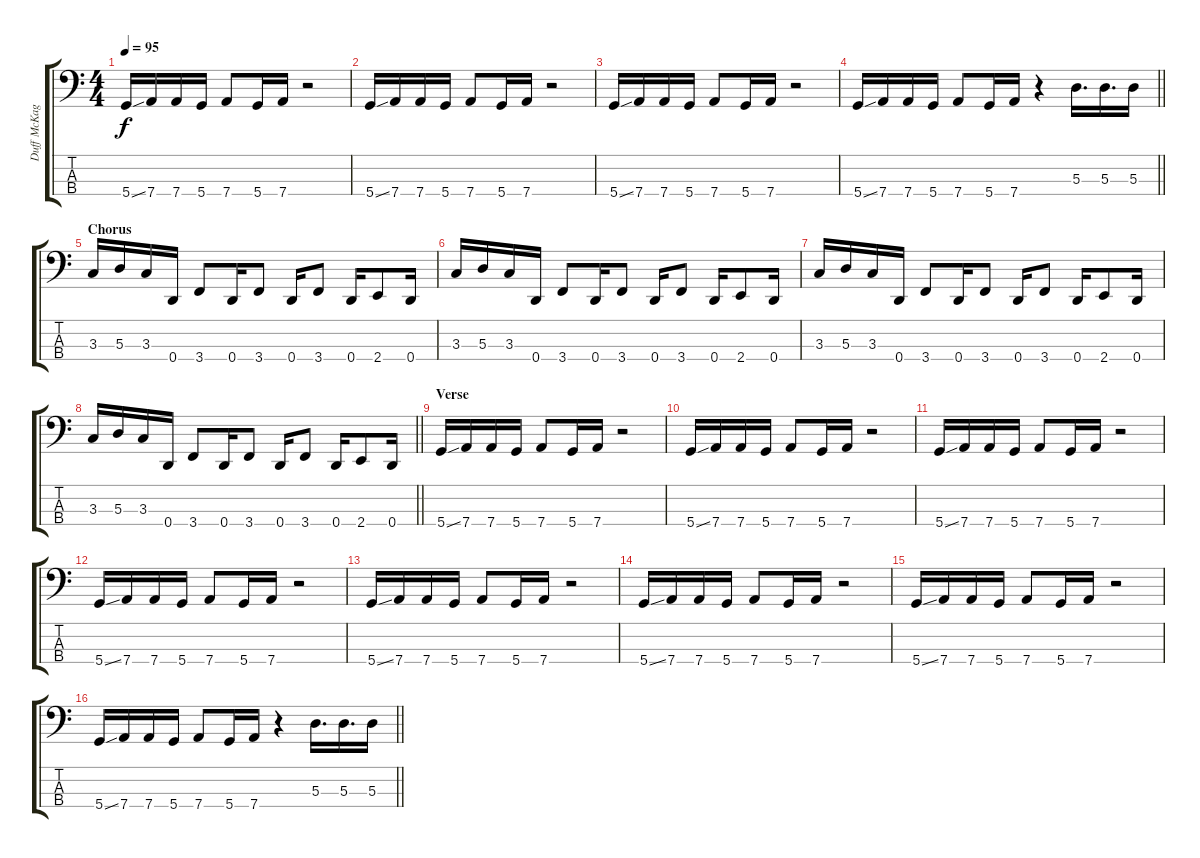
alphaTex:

\track ("Duff McKagan" "Duff McKag") {instrument electricbassfinger}
\staff {score tabs}
\tuning (G2 D2 A1 D1) {hide}
\ts (4 4)
\tempo 95
\clef f4
\ks c
5.4{ss}.16{dy f} 7.4.16 7.4.16 5.4.16 7.4.8 5.4.16 7.4.16 r.2 |
5.4{ss}.16 7.4.16 7.4.16 5.4.16 7.4.8 5.4.16 7.4.16 r.2 |
5.4{ss}.16 7.4.16 7.4.16 5.4.16 7.4.8 5.4.16 7.4.16 r.2 |
\barLineRight lightlight
5.4{ss}.16 7.4.16 7.4.16 5.4.16 7.4.8 5.4.16 7.4.16 r.4 5.3.16{d} 5.3.16{d} 5.3.16 |
\section ("" "Chorus")
3.3.16 5.3.16 3.3.16 0.4.16 3.4.8 0.4.16 3.4.8 0.4.16 3.4.8 0.4.16 2.4.8 0.4.16 |
3.3.16 5.3.16 3.3.16 0.4.16 3.4.8 0.4.16 3.4.8 0.4.16 3.4.8 0.4.16 2.4.8 0.4.16 |
3.3.16 5.3.16 3.3.16 0.4.16 3.4.8 0.4.16 3.4.8 0.4.16 3.4.8 0.4.16 2.4.8 0.4.16 |
\barLineRight lightlight
3.3.16 5.3.16 3.3.16 0.4.16 3.4.8 0.4.16 3.4.8 0.4.16 3.4.8 0.4.16 2.4.8 0.4.16 |
\section ("" "Verse")
5.4{ss}.16 7.4.16 7.4.16 5.4.16 7.4.8 5.4.16 7.4.16 r.2 |
5.4{ss}.16 7.4.16 7.4.16 5.4.16 7.4.8 5.4.16 7.4.16 r.2 |
5.4{ss}.16 7.4.16 7.4.16 5.4.16 7.4.8 5.4.16 7.4.16 r.2 |
5.4{ss}.16 7.4.16 7.4.16 5.4.16 7.4.8 5.4.16 7.4.16 r.2 |
5.4{ss}.16 7.4.16 7.4.16 5.4.16 7.4.8 5.4.16 7.4.16 r.2 |
5.4{ss}.16 7.4.16 7.4.16 5.4.16 7.4.8 5.4.16 7.4.16 r.2 |
5.4{ss}.16 7.4.16 7.4.16 5.4.16 7.4.8 5.4.16 7.4.16 r.2 |
\barLineRight lightlight
5.4{ss}.16 7.4.16 7.4.16 5.4.16 7.4.8 5.4.16 7.4.16 r.4 5.3.16{d} 5.3.16{d} 5.3.16
